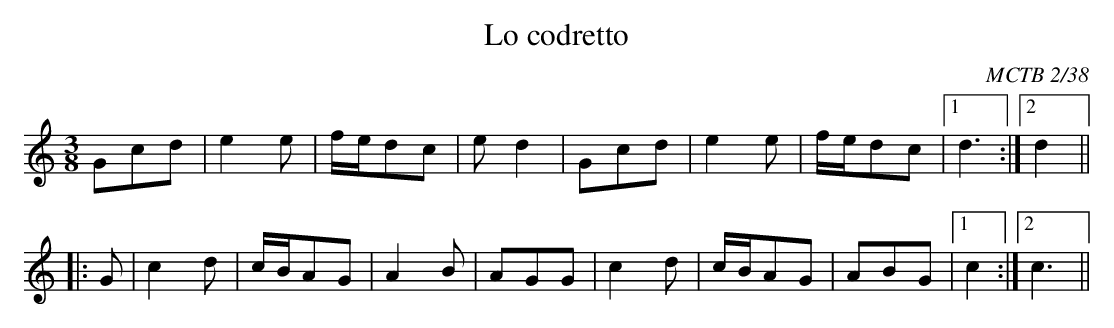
X:1
T:Lo codretto
C:MCTB 2/38
M:3/8
L:1/8
K:C
Gcd|e2e|f/e/dc|ed2|\
Gcd|e2e|f/e/dc|1 d3:|2 d2||
|:G|c2d|c/B/AG|A2B|AGG|\
c2d|c/B/AG|ABG|1 c2:|2 c3||
